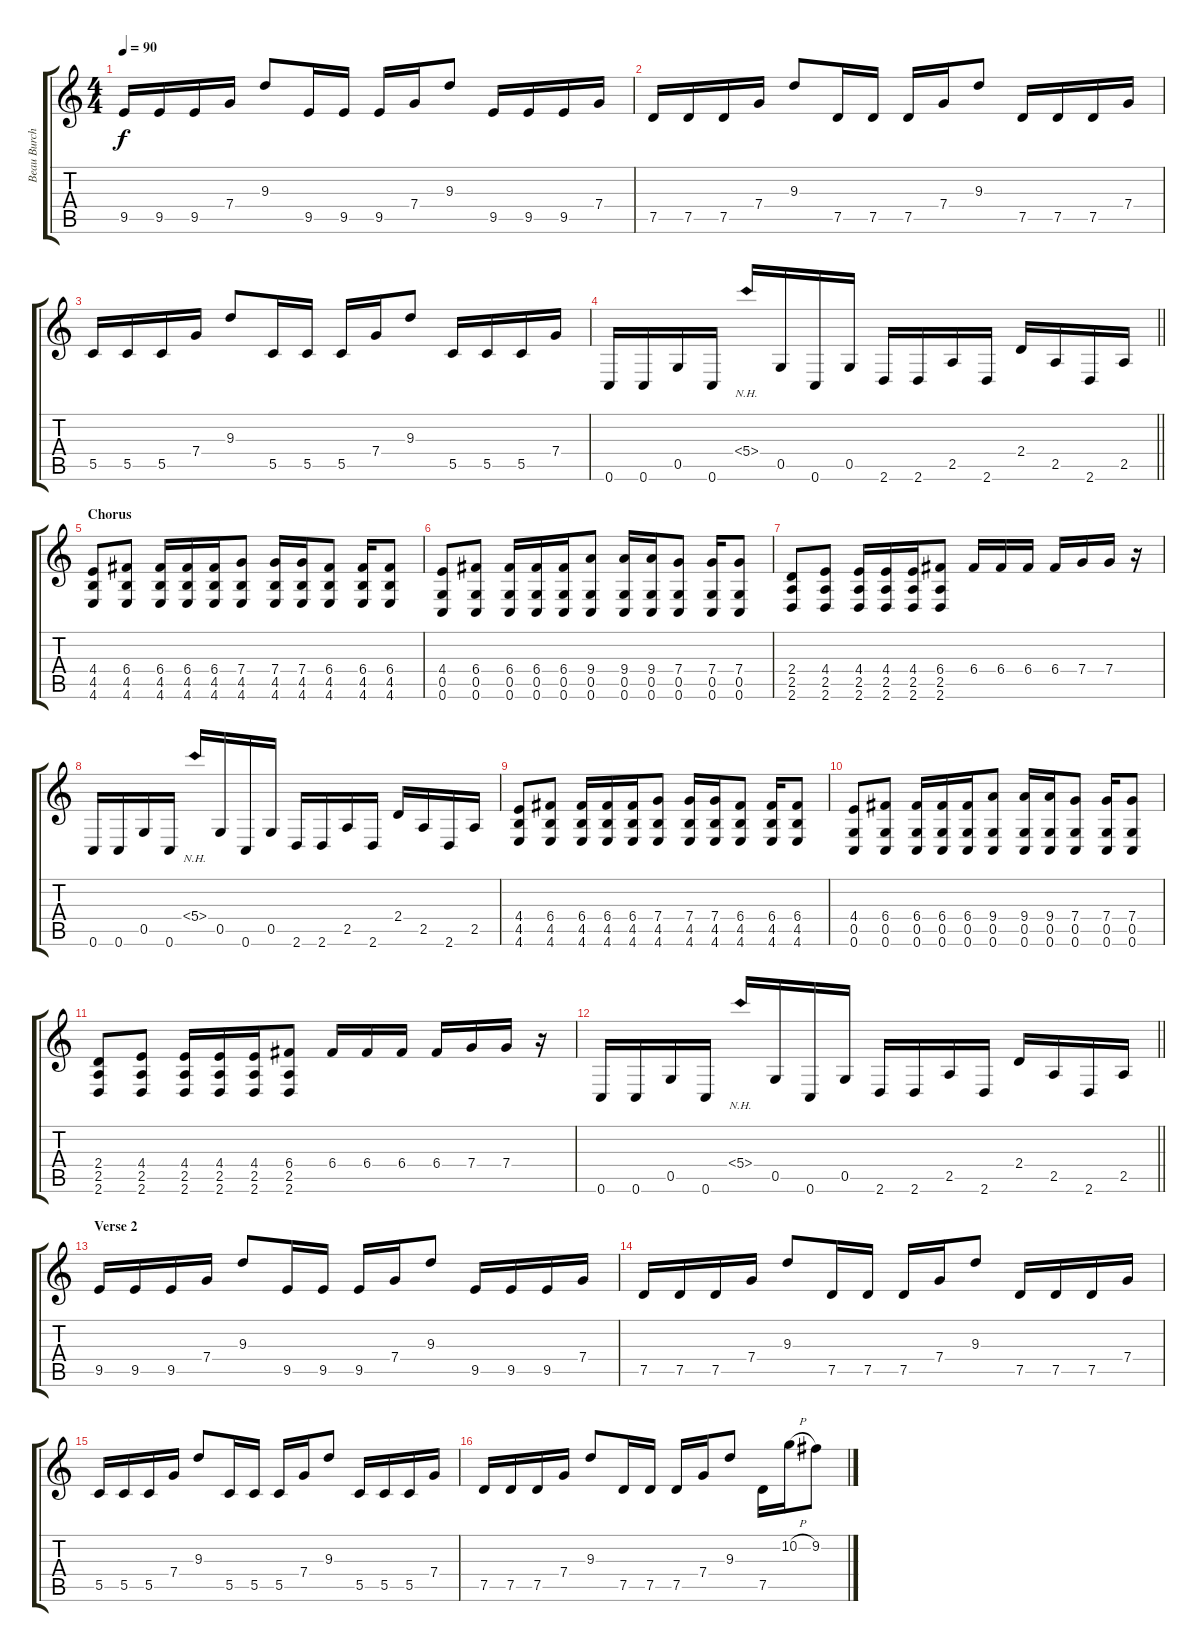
\track ("Beau Burchell     (Lead)" "Beau Burch") {instrument acousticguitarsteel}
\staff {score tabs}
\tuning (D4 A3 F3 C3 G2 C2) {hide}
\ts (4 4)
\tempo 90
\clef g2
\ks c
9.5.16{dy f} 9.5.16 9.5.16 7.4.16 9.3.8 9.5.16 9.5.16 9.5.16 7.4.16 9.3.8 9.5.16 9.5.16 9.5.16 7.4.16 |
7.5.16 7.5.16 7.5.16 7.4.16 9.3.8 7.5.16 7.5.16 7.5.16 7.4.16 9.3.8 7.5.16 7.5.16 7.5.16 7.4.16 |
5.5.16 5.5.16 5.5.16 7.4.16 9.3.8 5.5.16 5.5.16 5.5.16 7.4.16 9.3.8 5.5.16 5.5.16 5.5.16 7.4.16 |
\barLineRight lightlight
0.6.16 0.6.16 0.5.16 0.6.16 5.4{nh}.16 0.5.16 0.6.16 0.5.16 2.6.16 2.6.16 2.5.16 2.6.16 2.4.16 2.5.16 2.6.16 2.5.16 |
\section ("" "Chorus")
(4.4 4.5 4.6).8 (6.4 4.5 4.6).8 (6.4 4.5 4.6).16 (6.4 4.5 4.6).16 (6.4 4.5 4.6).16 (7.4 4.5 4.6).8 (7.4 4.5 4.6).16 (7.4 4.5 4.6).16 (6.4 4.5 4.6).8 (6.4 4.5 4.6).16 (6.4 4.5 4.6).8 |
(4.4 0.5 0.6).8 (6.4 0.5 0.6).8 (6.4 0.5 0.6).16 (6.4 0.5 0.6).16 (6.4 0.5 0.6).16 (9.4 0.5 0.6).8 (9.4 0.5 0.6).16 (9.4 0.5 0.6).16 (7.4 0.5 0.6).8 (7.4 0.5 0.6).16 (7.4 0.5 0.6).8 |
(2.4 2.5 2.6).8 (4.4 2.5 2.6).8 (4.4 2.5 2.6).16 (4.4 2.5 2.6).16 (4.4 2.5 2.6).16 (6.4 2.5 2.6).8 6.4.16 6.4.16 6.4.16 6.4.16 7.4.16 7.4.16 r.16 |
0.6.16 0.6.16 0.5.16 0.6.16 5.4{nh}.16 0.5.16 0.6.16 0.5.16 2.6.16 2.6.16 2.5.16 2.6.16 2.4.16 2.5.16 2.6.16 2.5.16 |
(4.4 4.5 4.6).8 (6.4 4.5 4.6).8 (6.4 4.5 4.6).16 (6.4 4.5 4.6).16 (6.4 4.5 4.6).16 (7.4 4.5 4.6).8 (7.4 4.5 4.6).16 (7.4 4.5 4.6).16 (6.4 4.5 4.6).8 (6.4 4.5 4.6).16 (6.4 4.5 4.6).8 |
(4.4 0.5 0.6).8 (6.4 0.5 0.6).8 (6.4 0.5 0.6).16 (6.4 0.5 0.6).16 (6.4 0.5 0.6).16 (9.4 0.5 0.6).8 (9.4 0.5 0.6).16 (9.4 0.5 0.6).16 (7.4 0.5 0.6).8 (7.4 0.5 0.6).16 (7.4 0.5 0.6).8 |
(2.4 2.5 2.6).8 (4.4 2.5 2.6).8 (4.4 2.5 2.6).16 (4.4 2.5 2.6).16 (4.4 2.5 2.6).16 (6.4 2.5 2.6).8 6.4.16 6.4.16 6.4.16 6.4.16 7.4.16 7.4.16 r.16 |
\barLineRight lightlight
0.6.16 0.6.16 0.5.16 0.6.16 5.4{nh}.16 0.5.16 0.6.16 0.5.16 2.6.16 2.6.16 2.5.16 2.6.16 2.4.16 2.5.16 2.6.16 2.5.16 |
\section ("" "Verse 2")
9.5.16 9.5.16 9.5.16 7.4.16 9.3.8 9.5.16 9.5.16 9.5.16 7.4.16 9.3.8 9.5.16 9.5.16 9.5.16 7.4.16 |
7.5.16 7.5.16 7.5.16 7.4.16 9.3.8 7.5.16 7.5.16 7.5.16 7.4.16 9.3.8 7.5.16 7.5.16 7.5.16 7.4.16 |
5.5.16 5.5.16 5.5.16 7.4.16 9.3.8 5.5.16 5.5.16 5.5.16 7.4.16 9.3.8 5.5.16 5.5.16 5.5.16 7.4.16 |
7.5.16 7.5.16 7.5.16 7.4.16 9.3.8 7.5.16 7.5.16 7.5.16 7.4.16 9.3.8 7.5.16 10.2{h}.16 9.2.8
